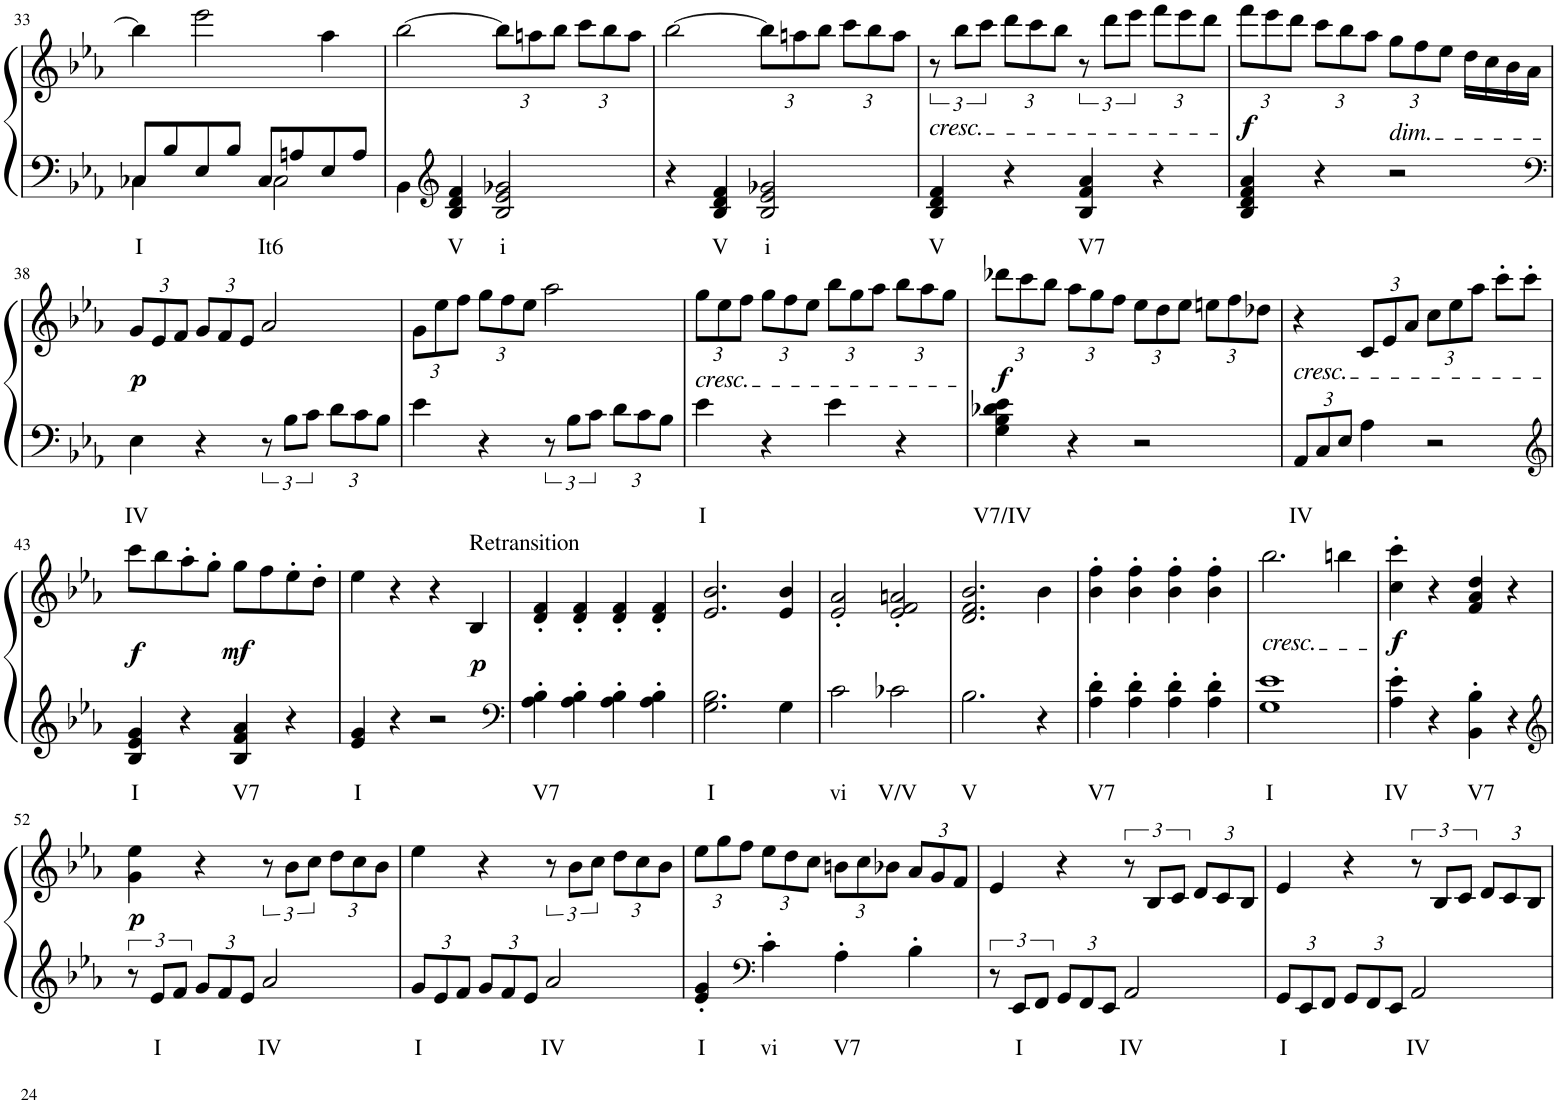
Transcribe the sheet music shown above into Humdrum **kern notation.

**kern	**text	**text	**kern	**dynam
*part1	*part1	*part1	*part1	*part1
*staff2	*staff2	*staff2	*staff1	*staff1/2
*I"Piano	*	*	*	*
*I'Pno.	*	*	*	*
!!LO:PB:g=z
*clefF4	*	*	*clefG2	*
*k[b-e-a-]	*	*	*k[b-e-a-]	*
*M2/2	*	*	*M2/2	*
*met(c|)	*	*	*met(c|)	*
=33	=33	=33	=33	=33
!	!	!LO:LY:b	!	!
*^	*	*	*	*
8C-X/L	4C-\	.	I	4bb-\]	.
8B-/	.	.	.	.	.
8E-/	4ryy	.	.	2eee-\	.
8B-/J	.	.	.	.	.
!	!	!	!LO:LY:b	!	!
8C-/L	2C-\	.	It6	.	.
8An/	.	.	.	.	.
8E-/	.	.	.	4aa-\	.
8A/J	.	.	.	.	.
=34	=34	=34	=34	=34	=34
4ryy	4BB-\	.	.	[2bb-\	.
*clefG2	*	*	*	*	*
!	!	!	!LO:LY:b	!	!
4B-/ 4d/ 4f/	4ryy	.	V	.	.
!	!	!	!LO:LY:b	!	!
*	*	*	*	*Xbrackettup	*
2B-/ 2e-/ 2g-X/	2ryy	.	i	12bb-\L]	.
.	.	.	.	12aan\	.
.	.	.	.	12bb-\J	.
.	.	.	.	12ccc\L	.
.	.	.	.	12bb-\	.
.	.	.	.	12aa\J	.
*v	*v	*	*	*	*
=35	=35	=35	=35	=35
4r	.	.	[2bb-\	.
!	!	!LO:LY:b	!	!
4B-/ 4d/ 4f/	.	V	.	.
!	!	!LO:LY:b	!	!
2B-/ 2e-/ 2g-X/	.	i	12bb-\L]	.
.	.	.	12aan\	.
.	.	.	12bb-\J	.
.	.	.	12ccc\L	.
.	.	.	12bb-\	.
.	.	.	12aa\J	.
=36	=36	=36	=36	=36
!	!	!LO:LY:b	!	!
*	*	*	*brackettup	*
!	!	!	!LO:TX:b:i:t=cresc.	!
4B-/ 4d/ 4f/	.	V	12r	.
.	.	.	12bb-\L	.
.	.	.	12ccc\J	.
*	*	*	*Xbrackettup	*
4r	.	.	12ddd\L	.
.	.	.	12ccc\	.
.	.	.	12bb-\J	.
!	!	!LO:LY:b	!	!
*	*	*	*brackettup	*
4B-/ 4f/ 4a-/	.	V7	12r	.
.	.	.	12ddd\L	.
.	.	.	12eee-\J	.
*	*	*	*Xbrackettup	*
4r	.	.	12fff\L	.
.	.	.	12eee-\	.
.	.	.	12ddd\J	.
=37	=37	=37	=37	=37
!	!	!	!	!LO:DY:b
4B-/ 4d/ 4f/ 4a-/	.	.	12fff\L	f
.	.	.	12eee-\	.
.	.	.	12ddd\J	.
4r	.	.	12ccc\L	.
.	.	.	12bb-\	.
.	.	.	12aa-\J	.
!	!	!	!LO:TX:b:i:t=dim.	!
2r	.	.	12gg\L	.
.	.	.	12ff\	.
.	.	.	12ee-\J	.
.	.	.	16dd\LL	.
.	.	.	16cc\	.
.	.	.	16b-\	.
.	.	.	16a-\JJ	.
!!LO:LB:g=z
=38	=38	=38	=38	=38
*clefF4	*	*	*	*
!	!	!LO:LY:b	!	!LO:DY:b
4E-\	.	IV	12g/L	p
.	.	.	12e-/	.
.	.	.	12f/J	.
4r	.	.	12g/L	.
.	.	.	12f/	.
.	.	.	12e-/J	.
12r	.	.	2a-/	.
12B-\L	.	.	.	.
12c\J	.	.	.	.
*Xbrackettup	*	*	*	*
12d\L	.	.	.	.
12c\	.	.	.	.
12B-\J	.	.	.	.
=39	=39	=39	=39	=39
4e-\	.	.	12g\L	.
.	.	.	12ee-\	.
.	.	.	12ff\J	.
4r	.	.	12gg\L	.
.	.	.	12ff\	.
.	.	.	12ee-\J	.
*brackettup	*	*	*	*
12r	.	.	2aa-\	.
12B-\L	.	.	.	.
12c\J	.	.	.	.
*Xbrackettup	*	*	*	*
12d\L	.	.	.	.
12c\	.	.	.	.
12B-\J	.	.	.	.
=40	=40	=40	=40	=40
!	!	!	!LO:TX:b:i:t=cresc.	!
!	!	!LO:LY:b	!	!
4e-\	.	I	12gg\L	.
.	.	.	12ee-\	.
.	.	.	12ff\J	.
4r	.	.	12gg\L	.
.	.	.	12ff\	.
.	.	.	12ee-\J	.
4e-\	.	.	12bb-\L	.
.	.	.	12gg\	.
.	.	.	12aa-\J	.
4r	.	.	12bb-\L	.
.	.	.	12aa-\	.
.	.	.	12gg\J	.
=41	=41	=41	=41	=41
!	!	!LO:LY:b	!	!LO:DY:b
4G\ 4B-\ 4d-X\ 4e-\	.	V7/IV	12ddd-X\L	f
.	.	.	12ccc\	.
.	.	.	12bb-\J	.
4r	.	.	12aa-\L	.
.	.	.	12gg\	.
.	.	.	12ff\J	.
2r	.	.	12ee-\L	.
.	.	.	12dd\	.
.	.	.	12ee-\J	.
.	.	.	12een\L	.
.	.	.	12ff\	.
.	.	.	12dd-X\J	.
=42	=42	=42	=42	=42
!	!	!	!LO:TX:b:i:t=cresc.	!
!	!	!LO:LY:b	!	!
12AA-/L	.	IV	4r	.
12C/	.	.	.	.
12E-/J	.	.	.	.
4A-\	.	.	12c/L	.
.	.	.	12e-/	.
.	.	.	12a-/J	.
2r	.	.	12cc\L	.
.	.	.	12ee-\	.
.	.	.	12aa-\J	.
.	.	.	8ccc'\L	.
.	.	.	8ccc'\J	.
!!LO:LB:g=z
=43	=43	=43	=43	=43
*clefG2	*	*	*	*
!	!	!LO:LY:b	!	!LO:DY:b
4B-/ 4e-/ 4g/	.	I	8ccc\L	f
.	.	.	8bb-\	.
4r	.	.	8aa-'\	.
.	.	.	8gg'\J	.
!	!	!LO:LY:b	!	!LO:DY:b
4B-/ 4f/ 4a-/	.	V7	8gg\L	mf
.	.	.	8ff\	.
4r	.	.	8ee-'\	.
.	.	.	8dd'\J	.
=44	=44	=44	=44	=44
!	!	!LO:LY:b	!	!
4e-/ 4g/	.	I	4ee-\	.
4r	.	.	4r	.
2r	.	.	4r	.
!	!	!	!LO:TX:a:t=Retransition	!
!	!	!	!	!LO:DY:b
.	.	.	4B-/	p
=45	=45	=45	=45	=45
*clefF4	*	*	*	*
!	!	!LO:LY:b	!	!
4A-\' 4B-\'	.	V7	4d/' 4f/'	.
4A-\' 4B-\'	.	.	4d/' 4f/'	.
4A-\' 4B-\'	.	.	4d/' 4f/'	.
4A-\' 4B-\'	.	.	4d/' 4f/'	.
=46	=46	=46	=46	=46
!	!	!LO:LY:b	!	!
2.G\ 2.B-\	.	I	2.e-/ 2.b-/	.
4G\	.	.	4e-/ 4b-/	.
=47	=47	=47	=47	=47
!	!	!LO:LY:b	!	!
2c\	.	vi	2e-/' 2a-/'	.
!	!	!LO:LY:b	!	!
2c-X\	.	V/V	2e-/' 2f/' 2an/'	.
=48	=48	=48	=48	=48
!	!	!LO:LY:b	!	!
2.B-\	.	V	2.d/ 2.f/ 2.b-/	.
4r	.	.	4b-\	.
=49	=49	=49	=49	=49
!	!	!LO:LY:b	!	!
4A-\' 4d\'	.	V7	4b-\' 4ff\'	.
4A-\' 4d\'	.	.	4b-\' 4ff\'	.
4A-\' 4d\'	.	.	4b-\' 4ff\'	.
4A-\' 4d\'	.	.	4b-\' 4ff\'	.
=50	=50	=50	=50	=50
!	!	!	!LO:TX:b:i:t=cresc.	!
!	!	!LO:LY:b	!	!
1G 1e-	.	I	2.bb-\	.
.	.	.	4bbn\	.
=51	=51	=51	=51	=51
!	!	!LO:LY:b	!	!LO:DY:b
4A-\' 4e-\'	.	IV	4cc\' 4ccc\'	f
4r	.	.	4r	.
!	!	!LO:LY:b	!	!
4BB-\' 4B-\'	.	V7	4f/ 4a-/ 4dd/	.
4r	.	.	4r	.
!!LO:LB:g=z
=52	=52	=52	=52	=52
*clefG2	*	*	*	*
*brackettup	*	*	*	*
!	!	!	!	!LO:DY:b
12r	.	.	4g\ 4ee-\	p
!	!	!LO:LY:b	!	!
12e-/L	.	I	.	.
12f/J	.	.	.	.
*Xbrackettup	*	*	*	*
12g/L	.	.	4r	.
12f/	.	.	.	.
12e-/J	.	.	.	.
!	!	!LO:LY:b	!	!
*	*	*	*brackettup	*
2a-/	.	IV	12r	.
.	.	.	12b-\L	.
.	.	.	12cc\J	.
*	*	*	*Xbrackettup	*
.	.	.	12dd\L	.
.	.	.	12cc\	.
.	.	.	12b-\J	.
=53	=53	=53	=53	=53
!	!	!LO:LY:b	!	!
12g/L	.	I	4ee-\	.
12e-/	.	.	.	.
12f/J	.	.	.	.
12g/L	.	.	4r	.
12f/	.	.	.	.
12e-/J	.	.	.	.
!	!	!LO:LY:b	!	!
*	*	*	*brackettup	*
2a-/	.	IV	12r	.
.	.	.	12b-\L	.
.	.	.	12cc\J	.
*	*	*	*Xbrackettup	*
.	.	.	12dd\L	.
.	.	.	12cc\	.
.	.	.	12b-\J	.
=54	=54	=54	=54	=54
!	!	!LO:LY:b	!	!
4e-/' 4g/'	.	I	12ee-\L	.
.	.	.	12gg\	.
.	.	.	12ff\J	.
*clefF4	*	*	*	*
!	!	!LO:LY:b	!	!
4c'\	.	vi	12ee-\L	.
.	.	.	12dd\	.
.	.	.	12cc\J	.
!	!	!LO:LY:b	!	!
4A-'\	.	V7	12bn\L	.
.	.	.	12cc\	.
.	.	.	12b-X\J	.
4B-'\	.	.	12a-/L	.
.	.	.	12g/	.
.	.	.	12f/J	.
=55	=55	=55	=55	=55
*brackettup	*	*	*	*
12r	.	.	4e-/	.
!	!	!LO:LY:b	!	!
12EE-/L	.	I	.	.
12FF/J	.	.	.	.
*Xbrackettup	*	*	*	*
12GG/L	.	.	4r	.
12FF/	.	.	.	.
12EE-/J	.	.	.	.
!	!	!LO:LY:b	!	!
*	*	*	*brackettup	*
2AA-/	.	IV	12r	.
.	.	.	12B-/L	.
.	.	.	12c/J	.
*	*	*	*Xbrackettup	*
.	.	.	12d/L	.
.	.	.	12c/	.
.	.	.	12B-/J	.
=56	=56	=56	=56	=56
!	!	!LO:LY:b	!	!
12GG/L	.	I	4e-/	.
12EE-/	.	.	.	.
12FF/J	.	.	.	.
12GG/L	.	.	4r	.
12FF/	.	.	.	.
12EE-/J	.	.	.	.
!	!	!LO:LY:b	!	!
*	*	*	*brackettup	*
2AA-/	.	IV	12r	.
.	.	.	12B-/L	.
.	.	.	12c/J	.
*	*	*	*Xbrackettup	*
.	.	.	12d/L	.
.	.	.	12c/	.
.	.	.	12B-/J	.
=	=	=	=	=
*-	*-	*-	*-	*-
